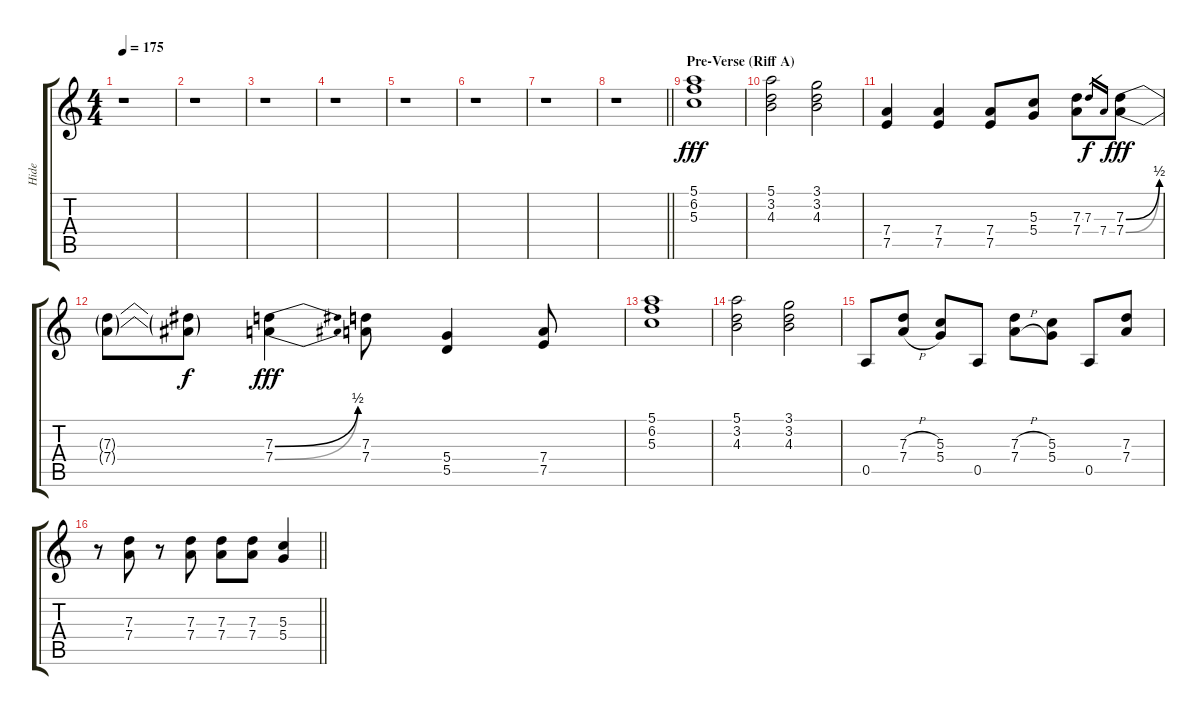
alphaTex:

\track ("Hide" "Hide") {instrument distortionguitar}
\staff {score tabs}
\tuning (E4 B3 G3 D3 A2 E2) {hide}
\ts (4 4)
\tempo 175
\clef g2
\ks c
r.1{dy fff instrument distortionguitar} |
r.1 |
r.1 |
r.1 |
r.1 |
r.1 |
r.1 |
\barLineRight lightlight
r.1 |
\section ("" "Pre-Verse (Riff A)")
(5.1 6.2 5.3).1 |
(5.1 3.2 4.3).2 (3.1 3.2 4.3).2 |
(7.4 7.5).4 (7.4 7.5).4 (7.4 7.5).8 (5.3 5.4).8 (7.3 7.4).8 7.3.16{gr dy f} 7.4.16{gr} (7.3{be (bend 0 0 60 2)} 7.4{be (bend 0 0 60 2)}).8{dy fff} |
(7.3{t} 7.4{t}).8 (7.3{t} 7.4{t}).8{dy f} (7.3{be (bend 0 0 60 2)} 7.4{be (bend 0 0 60 2)}).4{dy fff} (7.3 7.4).8 (5.4 5.5).4 (7.4 7.5).8 |
(5.1 6.2 5.3).1 |
(5.1 3.2 4.3).2 (3.1 3.2 4.3).2 |
0.5.8 (7.3{h} 7.4{h}).8 (5.3 5.4).8 0.5.8 (7.3{h} 7.4{h}).8 (5.3 5.4).8 0.5.8 (7.3 7.4).8 |
\barLineRight lightlight
r.8 (7.3 7.4).8 r.8 (7.3 7.4).8 (7.3 7.4).8 (7.3 7.4).8 (5.3 5.4).4
